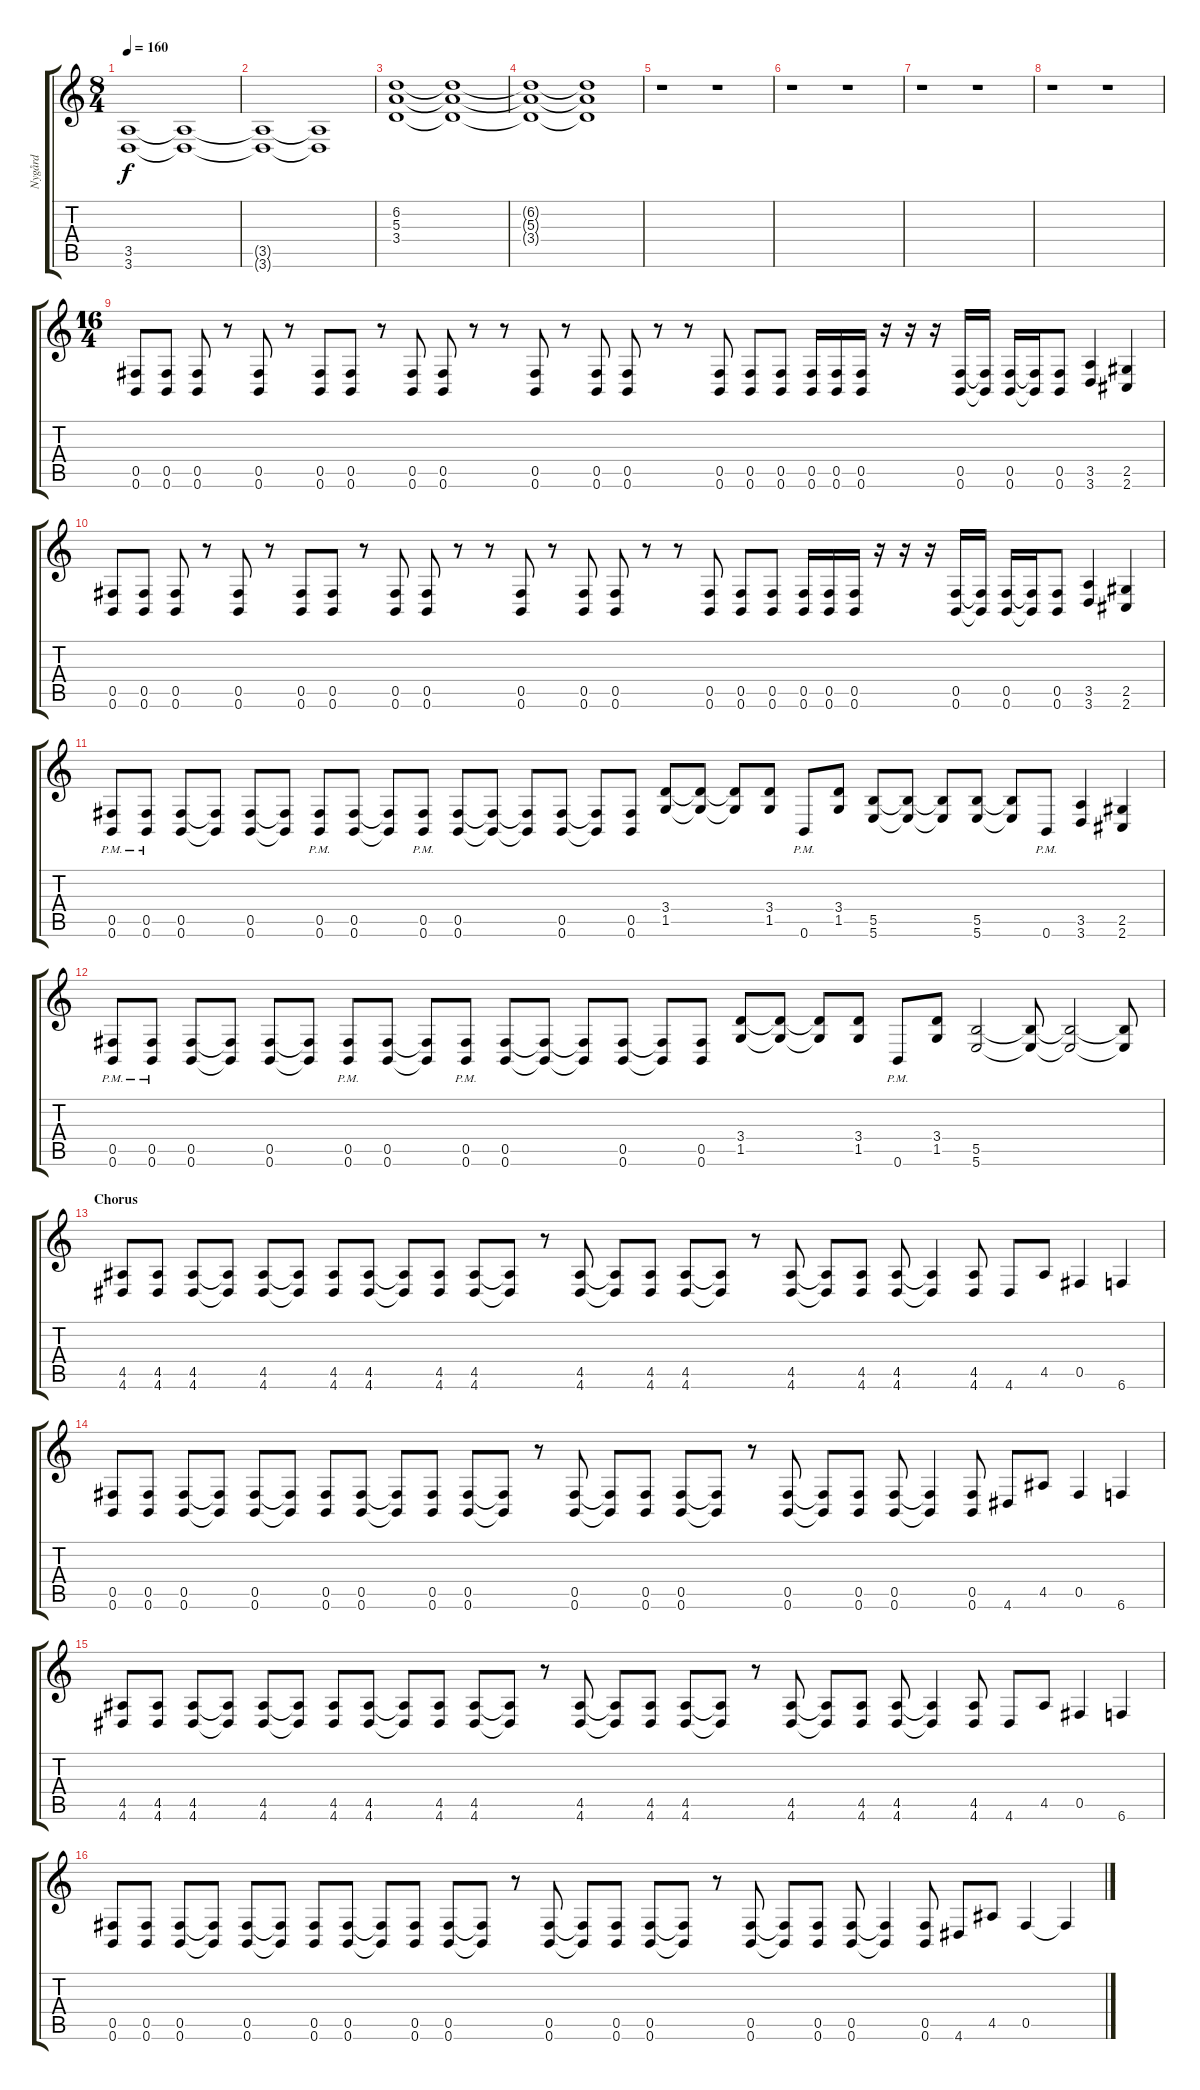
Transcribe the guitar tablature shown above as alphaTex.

\track ("Nygård" "Nygård") {instrument distortionguitar}
\staff {score tabs}
\tuning (Db4 Ab3 E3 B2 Gb2 B1) {hide}
\ts (8 4)
\tempo 160
\clef g2
\ks c
(3.5 3.6).1{dy f} (3.5{t} 3.6{t}).1 |
(3.5{t} 3.6{t}).1 (3.5{t} 3.6{t}).1 |
(6.2 5.3 3.4).1{volume 9} (6.2{t} 5.3{t} 3.4{t}).1 |
(6.2{t} 5.3{t} 3.4{t}).1 (6.2{t} 5.3{t} 3.4{t}).1 |
r.1 r.1 |
r.1 r.1 |
r.1 r.1 |
r.1 r.1 |
\ts (16 4)
(0.5 0.6).8{volume 13} (0.5 0.6).8 (0.5 0.6).8 r.8 (0.5 0.6).8 r.8 (0.5 0.6).8 (0.5 0.6).8 r.8 (0.5 0.6).8 (0.5 0.6).8 r.8 r.8 (0.5 0.6).8 r.8 (0.5 0.6).8 (0.5 0.6).8 r.8 r.8 (0.5 0.6).8 (0.5 0.6).8 (0.5 0.6).8 (0.5 0.6).16 (0.5 0.6).16 (0.5 0.6).16 r.16 r.16 r.16 (0.5 0.6).16 (0.5{t} 0.6{t}).16 (0.5 0.6).16 (0.5{t} 0.6{t}).16 (0.5 0.6).8 (3.5 3.6).4 (2.5 2.6).4 |
(0.5 0.6).8 (0.5 0.6).8 (0.5 0.6).8 r.8 (0.5 0.6).8 r.8 (0.5 0.6).8 (0.5 0.6).8 r.8 (0.5 0.6).8 (0.5 0.6).8 r.8 r.8 (0.5 0.6).8 r.8 (0.5 0.6).8 (0.5 0.6).8 r.8 r.8 (0.5 0.6).8 (0.5 0.6).8 (0.5 0.6).8 (0.5 0.6).16 (0.5 0.6).16 (0.5 0.6).16 r.16 r.16 r.16 (0.5 0.6).16 (0.5{t} 0.6{t}).16 (0.5 0.6).16 (0.5{t} 0.6{t}).16 (0.5 0.6).8 (3.5 3.6).4 (2.5 2.6).4 |
(0.5{pm} 0.6{pm}).8 (0.5{pm} 0.6{pm}).8 (0.5 0.6).8 (0.5{t} 0.6{t}).8 (0.5 0.6).8 (0.5{t} 0.6{t}).8 (0.5{pm} 0.6{pm}).8 (0.5 0.6).8 (0.5{t} 0.6{t}).8 (0.5{pm} 0.6{pm}).8 (0.5 0.6).8 (0.5{t} 0.6{t}).8 (0.5{t} 0.6{t}).8 (0.5 0.6).8 (0.5{t} 0.6{t}).8 (0.5 0.6).8 (3.4 1.5).8 (3.4{t} 1.5{t}).8 (3.4{t} 1.5{t}).8 (3.4 1.5).8 0.6{pm}.8 (3.4 1.5).8 (5.5 5.6).8 (5.5{t} 5.6{t}).8 (5.5{t} 5.6{t}).8 (5.5 5.6).8 (5.5{t} 5.6{t}).8 0.6{pm}.8 (3.5 3.6).4 (2.5 2.6).4 |
(0.5{pm} 0.6{pm}).8 (0.5{pm} 0.6{pm}).8 (0.5 0.6).8 (0.5{t} 0.6{t}).8 (0.5 0.6).8 (0.5{t} 0.6{t}).8 (0.5{pm} 0.6{pm}).8 (0.5 0.6).8 (0.5{t} 0.6{t}).8 (0.5{pm} 0.6{pm}).8 (0.5 0.6).8 (0.5{t} 0.6{t}).8 (0.5{t} 0.6{t}).8 (0.5 0.6).8 (0.5{t} 0.6{t}).8 (0.5 0.6).8 (3.4 1.5).8 (3.4{t} 1.5{t}).8 (3.4{t} 1.5{t}).8 (3.4 1.5).8 0.6{pm}.8 (3.4 1.5).8 (5.5 5.6).2 (5.5{t} 5.6{t}).8 (5.5{t} 5.6{t}).2 (5.5{t} 5.6{t}).8 |
\section ("" "Chorus")
(4.5 4.6).8 (4.5 4.6).8 (4.5 4.6).8 (4.5{t} 4.6{t}).8 (4.5 4.6).8 (4.5{t} 4.6{t}).8 (4.5 4.6).8 (4.5 4.6).8 (4.5{t} 4.6{t}).8 (4.5 4.6).8 (4.5 4.6).8 (4.5{t} 4.6{t}).8 r.8 (4.5 4.6).8 (4.5{t} 4.6{t}).8 (4.5 4.6).8 (4.5 4.6).8 (4.5{t} 4.6{t}).8 r.8 (4.5 4.6).8 (4.5{t} 4.6{t}).8 (4.5 4.6).8 (4.5 4.6).8 (4.5{t} 4.6{t}).4 (4.5 4.6).8 4.6.8 4.5.8 0.5.4 6.6.4 |
(0.5 0.6).8 (0.5 0.6).8 (0.5 0.6).8 (0.5{t} 0.6{t}).8 (0.5 0.6).8 (0.5{t} 0.6{t}).8 (0.5 0.6).8 (0.5 0.6).8 (0.5{t} 0.6{t}).8 (0.5 0.6).8 (0.5 0.6).8 (0.5{t} 0.6{t}).8 r.8 (0.5 0.6).8 (0.5{t} 0.6{t}).8 (0.5 0.6).8 (0.5 0.6).8 (0.5{t} 0.6{t}).8 r.8 (0.5 0.6).8 (0.5{t} 0.6{t}).8 (0.5 0.6).8 (0.5 0.6).8 (0.5{t} 0.6{t}).4 (0.5 0.6).8 4.6.8 4.5.8 0.5.4 6.6.4 |
(4.5 4.6).8 (4.5 4.6).8 (4.5 4.6).8 (4.5{t} 4.6{t}).8 (4.5 4.6).8 (4.5{t} 4.6{t}).8 (4.5 4.6).8 (4.5 4.6).8 (4.5{t} 4.6{t}).8 (4.5 4.6).8 (4.5 4.6).8 (4.5{t} 4.6{t}).8 r.8 (4.5 4.6).8 (4.5{t} 4.6{t}).8 (4.5 4.6).8 (4.5 4.6).8 (4.5{t} 4.6{t}).8 r.8 (4.5 4.6).8 (4.5{t} 4.6{t}).8 (4.5 4.6).8 (4.5 4.6).8 (4.5{t} 4.6{t}).4 (4.5 4.6).8 4.6.8 4.5.8 0.5.4 6.6.4 |
(0.5 0.6).8 (0.5 0.6).8 (0.5 0.6).8 (0.5{t} 0.6{t}).8 (0.5 0.6).8 (0.5{t} 0.6{t}).8 (0.5 0.6).8 (0.5 0.6).8 (0.5{t} 0.6{t}).8 (0.5 0.6).8 (0.5 0.6).8 (0.5{t} 0.6{t}).8 r.8 (0.5 0.6).8 (0.5{t} 0.6{t}).8 (0.5 0.6).8 (0.5 0.6).8 (0.5{t} 0.6{t}).8 r.8 (0.5 0.6).8 (0.5{t} 0.6{t}).8 (0.5 0.6).8 (0.5 0.6).8 (0.5{t} 0.6{t}).4 (0.5 0.6).8 4.6.8 4.5.8 0.5.4 0.5{t}.4
